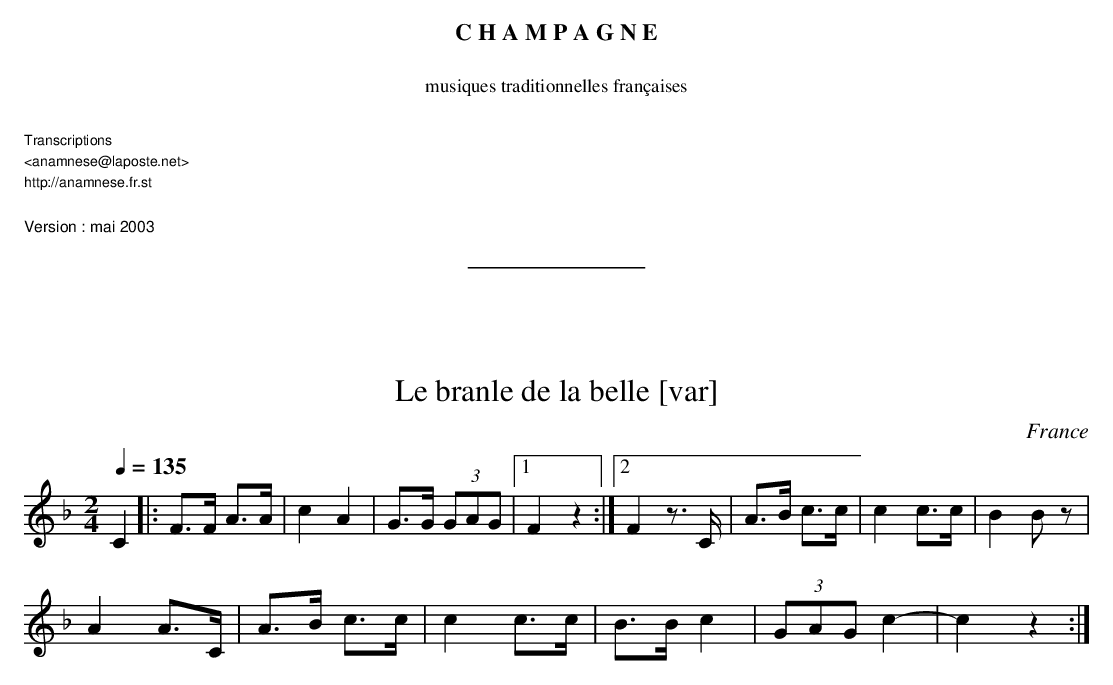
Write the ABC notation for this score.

X:1
T:Le branle de la belle [var]
O:France
M:2/4
L:1/8
Q:1/4=135
K:F
C2 |: F>F A>A | c2 A2 | G>G (3GAG |1 F2 z2 :|2 F2 z3/2 C/ | A>B c>c | c2 c>c | B2 Bz |
A2 A>C | A>B c>c | c2 c>c | B>B c2 | (3GAG c2-|c2 z2 :|
